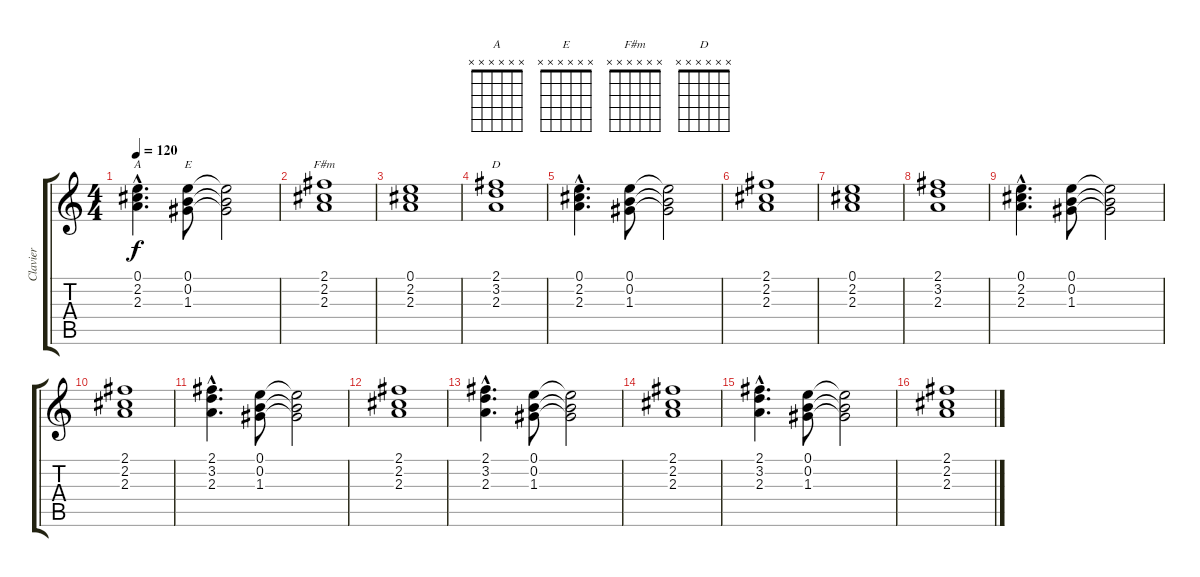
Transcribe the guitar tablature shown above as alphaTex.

\track ("Clavier" "Clavier") {instrument percussiveorgan}
\staff {score tabs}
\tuning (E5 B4 G4 D4 A3 E3) {hide}
\chord ("A" x x x x x x) {firstfret 0}
\chord ("E" x x x x x x) {firstfret 0}
\chord ("F#m" x x x x x x) {firstfret 0}
\chord ("D" x x x x x x) {firstfret 0}
\ts (4 4)
\tempo 120
\clef g2
\ks c
(0.1{hac} 2.2{hac} 2.3{hac}).4{d ch "A" dy f} (0.1 0.2 1.3).8{ch "E"} (0.1{t} 0.2{t} 1.3{t}).2 |
(2.1 2.2 2.3).1{ch "F#m"} |
(0.1 2.2 2.3).1 |
(2.1 3.2 2.3).1{ch "D"} |
(0.1{hac} 2.2{hac} 2.3{hac}).4{d} (0.1 0.2 1.3).8 (0.1{t} 0.2{t} 1.3{t}).2 |
(2.1 2.2 2.3).1 |
(0.1 2.2 2.3).1 |
(2.1 3.2 2.3).1 |
(0.1{hac} 2.2{hac} 2.3{hac}).4{d} (0.1 0.2 1.3).8 (0.1{t} 0.2{t} 1.3{t}).2 |
(2.1 2.2 2.3).1 |
(2.1{hac} 3.2{hac} 2.3{hac}).4{d} (0.1 0.2 1.3).8 (0.1{t} 0.2{t} 1.3{t}).2 |
(2.1 2.2 2.3).1 |
(2.1{hac} 3.2{hac} 2.3{hac}).4{d} (0.1 0.2 1.3).8 (0.1{t} 0.2{t} 1.3{t}).2 |
(2.1 2.2 2.3).1 |
(2.1{hac} 3.2{hac} 2.3{hac}).4{d} (0.1 0.2 1.3).8 (0.1{t} 0.2{t} 1.3{t}).2 |
(2.1 2.2 2.3).1
